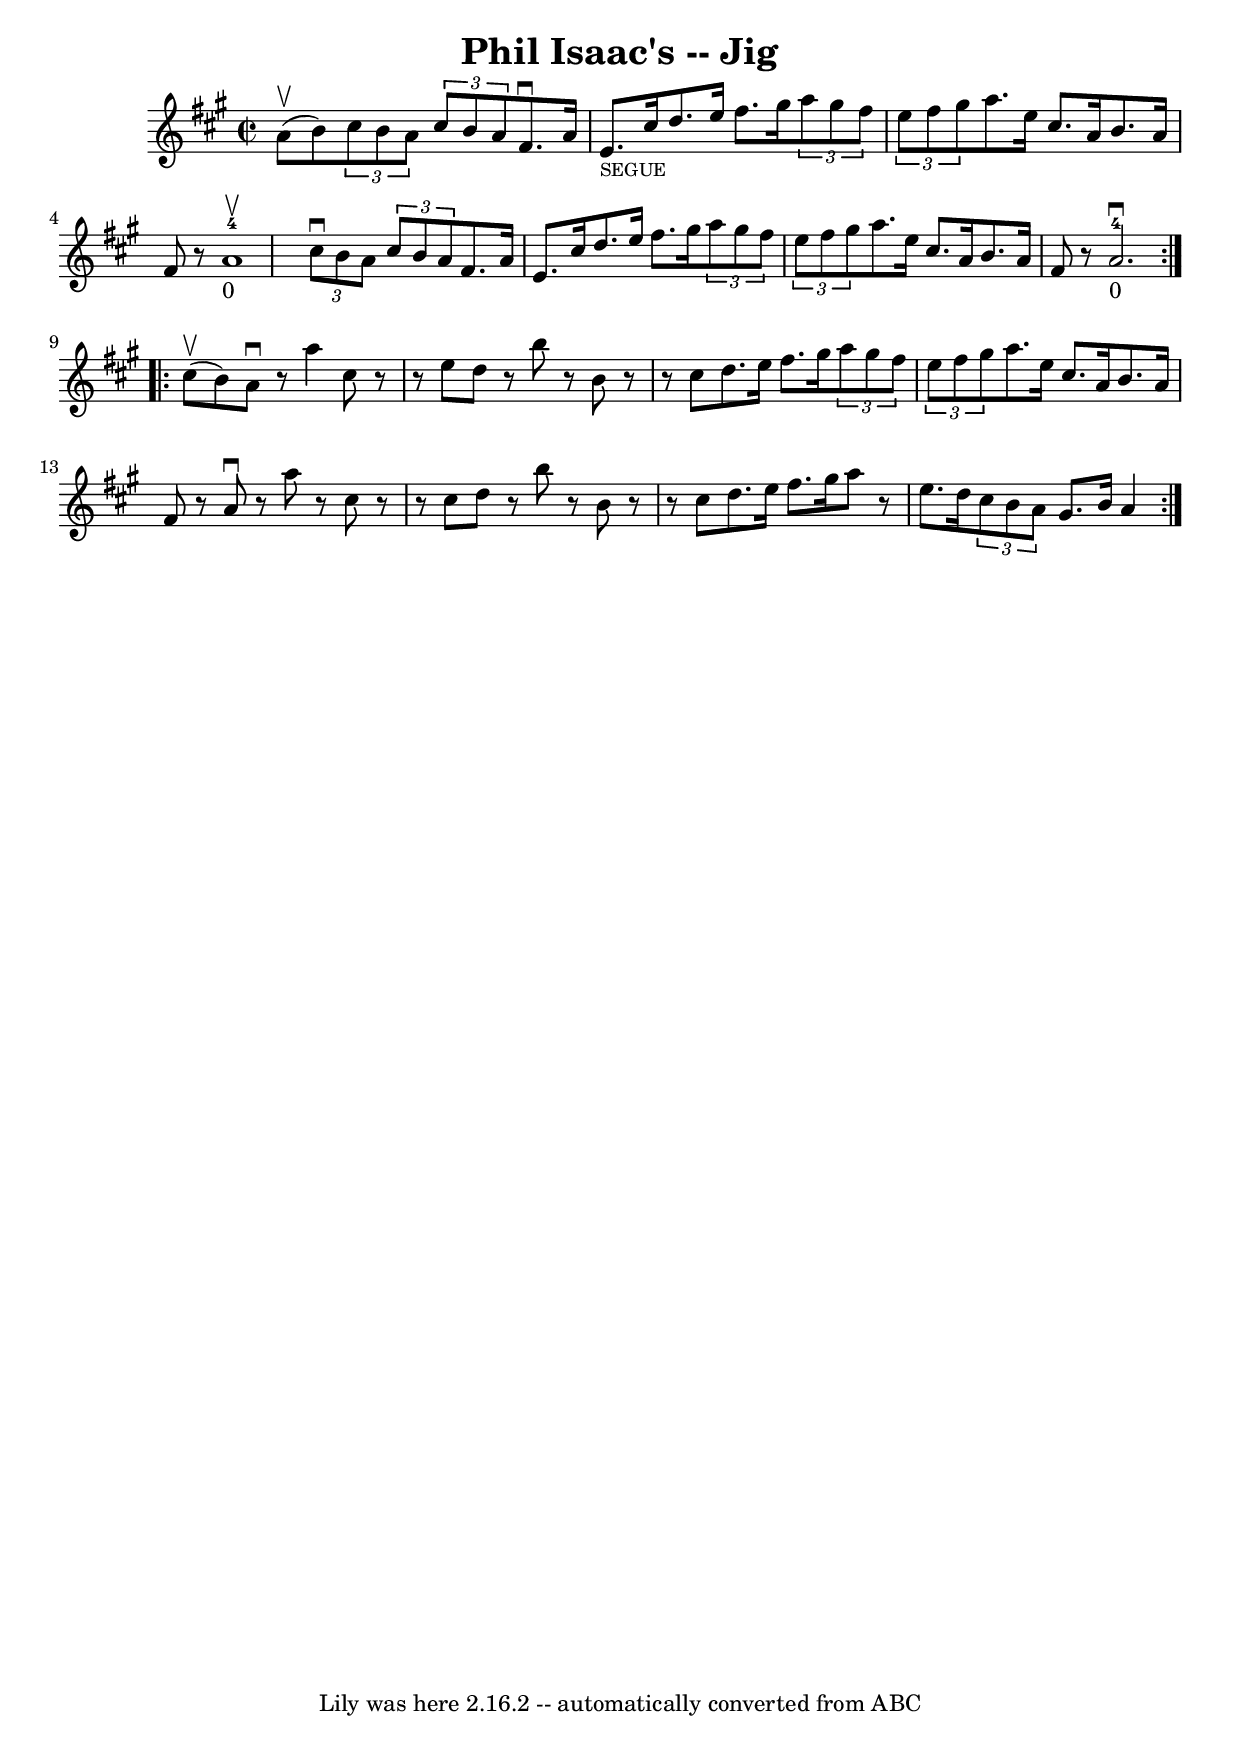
\version "2.16.2"
\include "Mammoth.ily"
\header {
  %% book = "Ryan's Mammoth Collection"
  crossRefNumber = "1"
  footnotes = "\\\\112 628"
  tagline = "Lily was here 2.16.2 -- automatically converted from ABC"
  title = "Phil Isaac's -- Jig"

}
voicedefault =  {



  \repeat volta 2 {

    \override Staff.TimeSignature #'style = #'C
    \time 2/2 
    \key a \major
    a'8^\upbow(b'8) |
    \times 2/3 {   
      cis''8 b'8 a'8  
    }   \times 2/3 { cis''8 b'8 a'8  
		   } fis'8.^\downbow a'16 e'8._\segue cis''16    |
    d''8. e''16    
    fis''8. gis''16    \times 2/3 { a''8 gis''8 fis''8  
				  }   \times 2/3 { 
				    e''8 fis''8 gis''8  
				  }   |
    a''8. e''16 cis''8.    
    a'16 b'8. a'16 fis'8    r8   |
    a'1_"0"-4^\upbow   
    |
    \times 2/3 { cis''8^\downbow b'8 a'8  
	       }   \times 2/3 {   
		 cis''8 b'8 a'8) 
	       } fis'8. a'16 e'8. cis''16    |
    
    d''8. e''16 fis''8. gis''16    \times 2/3 { a''8 gis''8 fis''8 
						
					      }   \times 2/3 { e''8 fis''8 gis''8  
							     }   |
    a''8. e''16   
    cis''8. a'16 b'8. a'16 fis'8    r8   |
    a'2. 
    _"0"-4^\downbow   
  }     
  \repeat volta 2 {
    cis''8^\upbow(b'8) 
    |
    a'8^\downbow   r8 a''4 cis''8    r8   r8 e''8    |
    
    d''8    r8 b''8    r8 b'8    r8   r8 cis''8    |
    d''8. e''16    
    fis''8. gis''16    \times 2/3 { a''8 gis''8 fis''8  
				  }   \times 2/3 { 
				    e''8 fis''8 gis''8  
				  }   |
    a''8. e''16 cis''8. a'16    
    b'8. a'16 fis'8    r8   |
    a'8^\downbow   r8 a''8    r8   
    cis''8    r8   r8 cis''8    |
    d''8    r8 b''8    r8 b'8    r8   r8 
    cis''8    |
    d''8. e''16 fis''8. gis''16 a''8    r8 e''8.   
    d''16    |
    \times 2/3 { cis''8 b'8 a'8  
	       } gis'8. b'16    
    a'4  
  }   

}

\score{
  <<

    \context Staff="default"
    {
      \voicedefault 
      
    }

  >>
  \layout {
    
  }
  \midi {
  }

}
